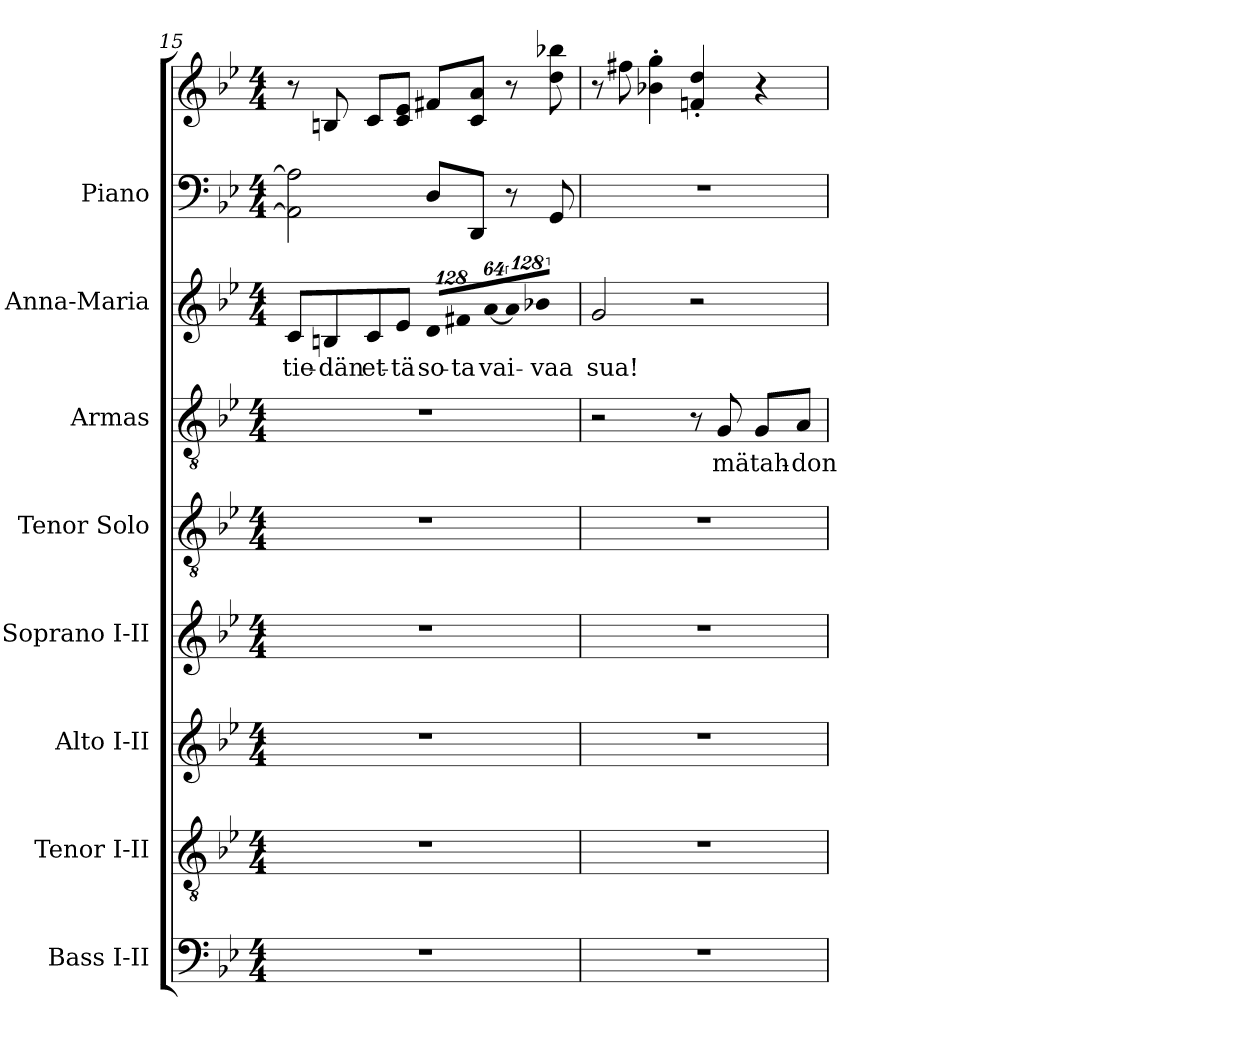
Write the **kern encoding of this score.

**kern	**kern	**kern	**kern	**kern	**kern	**text	**kern	**text	**kern	**kern
*part8	*part7	*part6	*part5	*part4	*part3	*part3	*part2	*part2	*part1	*part1
*staff9	*staff8	*staff7	*staff6	*staff5	*staff4	*staff4	*staff3	*staff3	*staff2	*staff1
*I"Bass I-II	*I"Tenor I-II	*I"Alto I-II	*I"Soprano I-II	*I"Tenor Solo	*I"Armas	*	*I"Anna-Maria	*	*I"Piano	*
*I'B.	*I'T.	*I'A.	*I'S.	*I'T. Solo	*I'Armas	*	*I'A-M	*	*I'Pno.	*
*clefF4	*clefGv2	*clefG2	*clefG2	*clefGv2	*clefGv2	*	*clefG2	*	*clefF4	*clefG2
*	*ITrd7c12	*	*	*ITrd7c12	*ITrd7c12	*	*	*	*	*
*k[b-e-]	*k[b-e-]	*k[b-e-]	*k[b-e-]	*k[b-e-]	*k[b-e-]	*	*k[b-e-]	*	*k[b-e-]	*k[b-e-]
*B-:	*B-:	*B-:	*B-:	*B-:	*B-:	*	*B-:	*	*B-:	*B-:
*M4/4	*M4/4	*M4/4	*M4/4	*M4/4	*M4/4	*	*M4/4	*	*M4/4	*M4/4
=15	=15	=15	=15	=15	=15	=15	=15	=15	=15	=15
!	!	!	!	!	!	!	!	!LO:LY:b:color=#000000	!	!
1r	1r	1r	1r	1r	1r	.	8ci/L	tie-	2AAi\] 2Ai]	8r
!	!	!	!	!	!	!	!	!LO:LY:b:color=#000000	!	!
.	.	.	.	.	.	.	8Bni/	-dän	.	8Bni/
!	!	!	!	!	!	!	!	!LO:LY:b:color=#000000	!	!
.	.	.	.	.	.	.	8ci/	et-	.	8ci/L
!	!	!	!	!	!	!	!	!LO:LY:b:color=#000000	!	!
.	.	.	.	.	.	.	8e-i/J	-tä	.	8ci/ 8e-iJ
*	*	*	*	*	*	*	*Xbrackettup	*	*	*
!	!	!	!	!	!	!	!LO:N:vis=8	!	!	!
!	!	!	!	!	!	!	!	!LO:LY:b:color=#000000	!	!
.	.	.	.	.	.	.	1024%85di/L	so-	8Di/L	8f#Xi/L
!	!	!	!	!	!	!	!LO:N:vis=8	!	!	!
!	!	!	!	!	!	!	!	!LO:LY:b:color=#000000	!	!
.	.	.	.	.	.	.	1024%85f#Xi/	-ta	.	.
.	.	.	.	.	.	.	.	.	8DDi/J	8ci/ 8aiJ
!	!	!	!	!	!	!	!LO:N:vis=8	!	!	!
!	!	!	!	!	!	!	!	!LO:LY:b:color=#000000	!	!
.	.	.	.	.	.	.	[<512%43ai/J	vai-	.	.
*	*	*	*	*	*	*	*brackettup	*	*	*
!	!	!	!	!	!	!	!LO:N:vis=8	!	!	!
.	.	.	.	.	.	.	1024%85ai/]	.	8r	8r
!	!	!	!	!	!	!	!LO:N:vis=4	!	!	!
!	!	!	!	!	!	!	!	!LO:LY:b:color=#000000	!	!
.	.	.	.	.	.	.	1024%171b-Xi\	-vaa	.	.
.	.	.	.	.	.	.	.	.	8GGi/	8ddi\ 8bb-Xi
=16	=16	=16	=16	=16	=16	=16	=16	=16	=16	=16
!	!	!	!	!	!	!	!	!LO:LY:b:color=#000000	!	!
1r	1r	1r	1r	1r	2r	.	2gi/	sua!	1r	8r
.	.	.	.	.	.	.	.	.	.	8ff#Xi\
.	.	.	.	.	.	.	.	.	.	4b-Xi\' 4ggi'
.	.	.	.	.	8r	.	2r	.	.	4fni/' 4ddi'
!	!	!	!	!	!	!LO:LY:b:color=#000000	!	!	!	!
.	.	.	.	.	8GGi/	mä	.	.	.	.
!	!	!	!	!	!	!LO:LY:b:color=#000000	!	!	!	!
.	.	.	.	.	8GGi/L	tah-	.	.	.	4r
!	!	!	!	!	!	!LO:LY:b:color=#000000	!	!	!	!
.	.	.	.	.	8AAi/J	-don	.	.	.	.
=	=	=	=	=	=	=	=	=	=	=
*-	*-	*-	*-	*-	*-	*-	*-	*-	*-	*-
